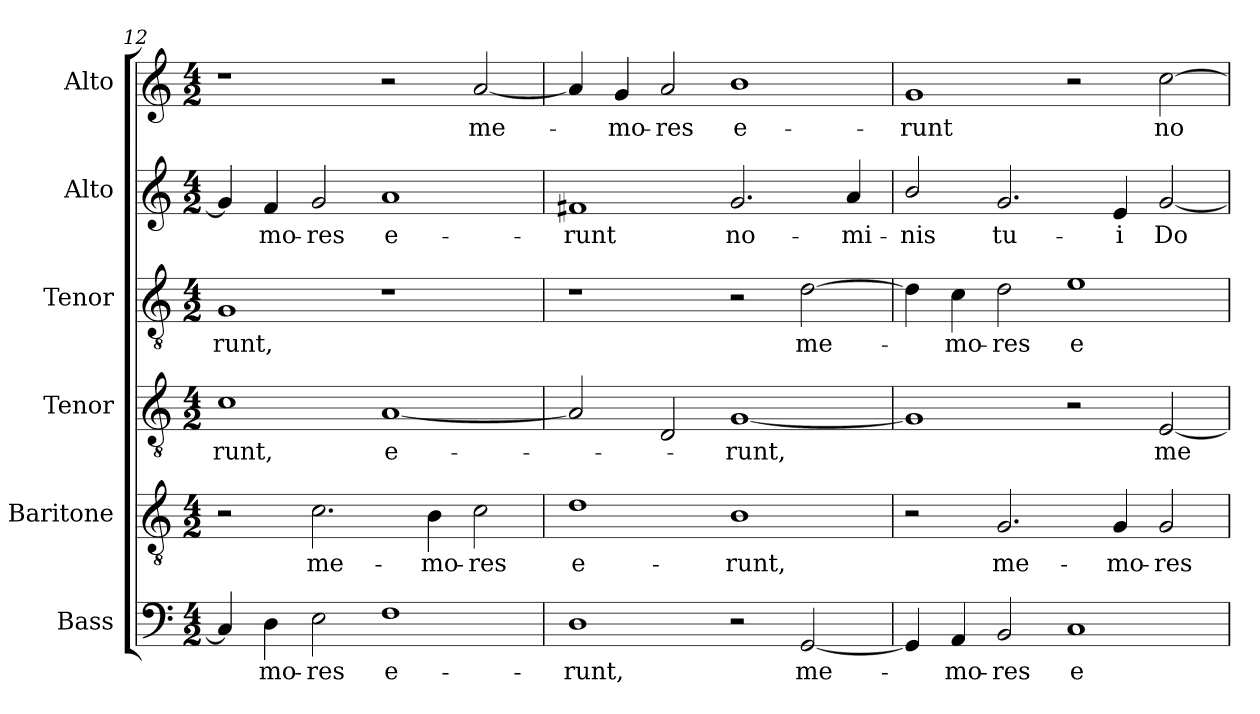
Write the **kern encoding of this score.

**kern	**text	**kern	**text	**kern	**text	**kern	**text	**kern	**text	**kern	**text
*part6	*part6	*part5	*part5	*part4	*part4	*part3	*part3	*part2	*part2	*part1	*part1
*staff6	*staff6	*staff5	*staff5	*staff4	*staff4	*staff3	*staff3	*staff2	*staff2	*staff1	*staff1
*I"Bass	*	*I"Baritone	*	*I"Tenor	*	*I"Tenor	*	*I"Alto	*	*I"Alto	*
*I'B.	*	*I'T2.	*	*I'T.	*	*	*	*	*	*	*
*clefF4	*	*clefGv2	*	*clefGv2	*	*clefGv2	*	*clefG2	*	*clefG2	*
*	*	*ITrd7c12	*	*ITrd7c12	*	*ITrd7c12	*	*	*	*	*
*k[]	*	*k[]	*	*k[]	*	*k[]	*	*k[]	*	*k[]	*
*C:	*	*C:	*	*C:	*	*C:	*	*C:	*	*C:	*
*M4/2	*	*M4/2	*	*M4/2	*	*M4/2	*	*M4/2	*	*M4/2	*
=12	=12	=12	=12	=12	=12	=12	=12	=12	=12	=12	=12
!	!	!	!	!	!LO:LY:b:color=#000000	!	!	!	!	!	!
!	!	!	!	!	!	!	!LO:LY:b:color=#000000	!	!	!	!
4Ci/]	.	2r	.	1Ci	-runt,	1GGi	-runt,	4gi/]	.	1r	.
!	!LO:LY:b:color=#000000	!	!	!	!	!	!	!	!	!	!
!	!	!	!	!	!	!	!	!	!LO:LY:b:color=#000000	!	!
4Di\	-mo-	.	.	.	.	.	.	4fi/	-mo-	.	.
!	!LO:LY:b:color=#000000	!	!	!	!	!	!	!	!	!	!
!	!	!	!LO:LY:b:color=#000000	!	!	!	!	!	!	!	!
!	!	!	!	!	!	!	!	!	!LO:LY:b:color=#000000	!	!
2Ei\	-res	2.Ci\	me-	.	.	.	.	2gi/	-res	.	.
!	!LO:LY:b:color=#000000	!	!	!	!	!	!	!	!	!	!
!	!	!	!	!	!LO:LY:b:color=#000000	!	!	!	!	!	!
!	!	!	!	!	!	!	!	!	!LO:LY:b:color=#000000	!	!
1Fi	e-	.	.	[1AAi	e-	1r	.	1ai	e-	2r	.
!	!	!	!LO:LY:b:color=#000000	!	!	!	!	!	!	!	!
.	.	4BBi\	-mo-	.	.	.	.	.	.	.	.
!	!	!	!LO:LY:b:color=#000000	!	!	!	!	!	!	!	!
!	!	!	!	!	!	!	!	!	!	!	!LO:LY:b:color=#000000
.	.	2Ci\	-res	.	.	.	.	.	.	[2ai/	me-
=13	=13	=13	=13	=13	=13	=13	=13	=13	=13	=13	=13
!	!LO:LY:b:color=#000000	!	!	!	!	!	!	!	!	!	!
!	!	!	!LO:LY:b:color=#000000	!	!	!	!	!	!	!	!
!	!	!	!	!	!	!	!	!	!LO:LY:b:color=#000000	!	!
1Di	-runt,	1Di	e-	2AAi/]	.	1r	.	1f#Xi	-runt	4ai/]	.
!	!	!	!	!	!	!	!	!	!	!	!LO:LY:b:color=#000000
.	.	.	.	.	.	.	.	.	.	4gi/	-mo-
!	!	!	!	!	!	!	!	!	!	!	!LO:LY:b:color=#000000
.	.	.	.	2DDi/	.	.	.	.	.	2ai/	-res
!	!	!	!LO:LY:b:color=#000000	!	!	!	!	!	!	!	!
!	!	!	!	!	!LO:LY:b:color=#000000	!	!	!	!	!	!
!	!	!	!	!	!	!	!	!	!LO:LY:b:color=#000000	!	!
!	!	!	!	!	!	!	!	!	!	!	!LO:LY:b:color=#000000
2r	.	1BBi	-runt,	[1GGi	-runt,	2r	.	2.gi/	no-	1bi	e-
!	!LO:LY:b:color=#000000	!	!	!	!	!	!	!	!	!	!
!	!	!	!	!	!	!	!LO:LY:b:color=#000000	!	!	!	!
[2GGi/	me-	.	.	.	.	[2Di\	me-	.	.	.	.
!	!	!	!	!	!	!	!	!	!LO:LY:b:color=#000000	!	!
.	.	.	.	.	.	.	.	4ai/	-mi-	.	.
!!LO:LB:g=z
=14	=14	=14	=14	=14	=14	=14	=14	=14	=14	=14	=14
!	!	!	!	!	!	!	!	!	!LO:LY:b:color=#000000	!	!
!	!	!	!	!	!	!	!	!	!	!	!LO:LY:b:color=#000000
4GGi/]	.	2r	.	1GGi]	.	4Di\]	.	2bi/	-nis	1gi	-runt
!	!LO:LY:b:color=#000000	!	!	!	!	!	!	!	!	!	!
!	!	!	!	!	!	!	!LO:LY:b:color=#000000	!	!	!	!
4AAi/	-mo-	.	.	.	.	4Ci\	-mo-	.	.	.	.
!	!LO:LY:b:color=#000000	!	!	!	!	!	!	!	!	!	!
!	!	!	!LO:LY:b:color=#000000	!	!	!	!	!	!	!	!
!	!	!	!	!	!	!	!LO:LY:b:color=#000000	!	!	!	!
!	!	!	!	!	!	!	!	!	!LO:LY:b:color=#000000	!	!
2BBi/	-res	2.GGi/	me-	.	.	2Di\	-res	2.gi/	tu-	.	.
!	!LO:LY:b:color=#000000	!	!	!	!	!	!	!	!	!	!
!	!	!	!	!	!	!	!LO:LY:b:color=#000000	!	!	!	!
1Ci	e-	.	.	2r	.	1Ei	e-	.	.	2r	.
!	!	!	!LO:LY:b:color=#000000	!	!	!	!	!	!	!	!
!	!	!	!	!	!	!	!	!	!LO:LY:b:color=#000000	!	!
.	.	4GGi/	-mo-	.	.	.	.	4ei/	-i	.	.
!	!	!	!LO:LY:b:color=#000000	!	!	!	!	!	!	!	!
!	!	!	!	!	!LO:LY:b:color=#000000	!	!	!	!	!	!
!	!	!	!	!	!	!	!	!	!LO:LY:b:color=#000000	!	!
!	!	!	!	!	!	!	!	!	!	!	!LO:LY:b:color=#000000
.	.	2GGi/	-res	[2EEi/	me-	.	.	[2gi/	Do-	[2cci\	no-
=	=	=	=	=	=	=	=	=	=	=	=
*-	*-	*-	*-	*-	*-	*-	*-	*-	*-	*-	*-
